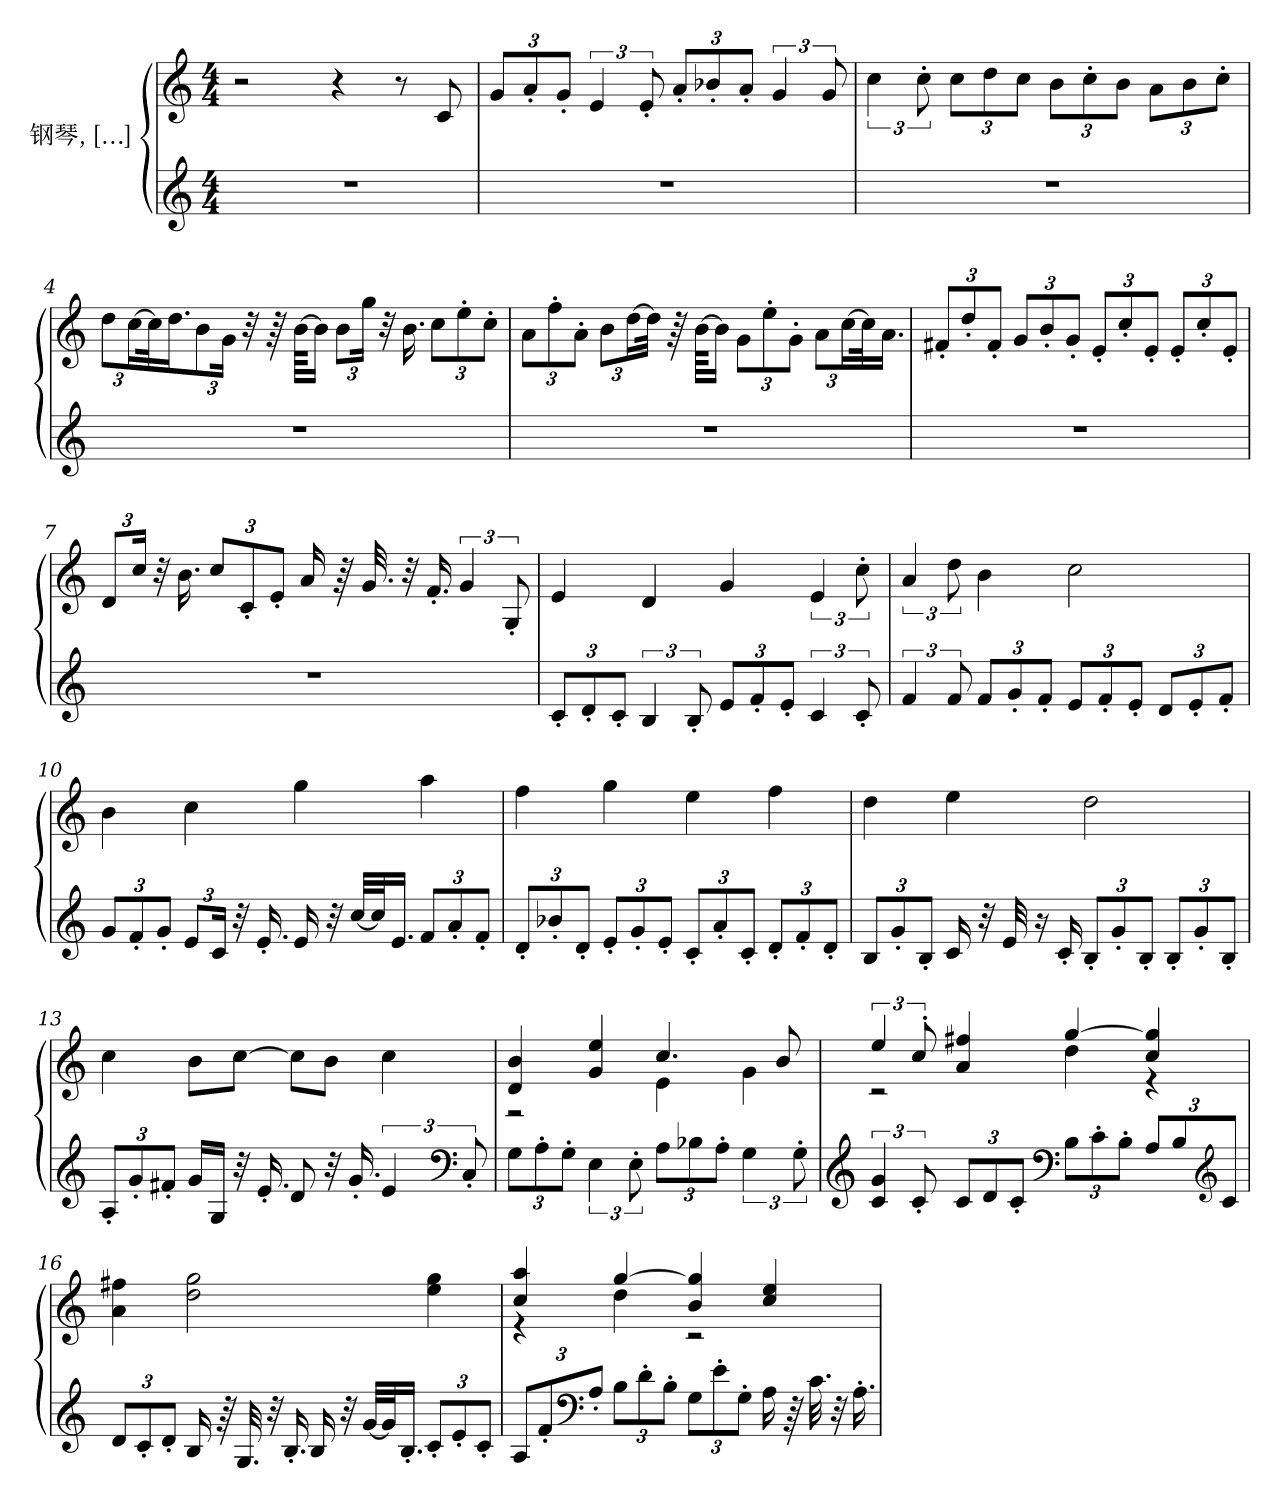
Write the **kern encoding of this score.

**kern	**kern
*part1	*part1
*staff2	*staff1
*I"钢琴, [...]	*
*clefG2	*clefG2
*k[]	*k[]
*M4/4	*M4/4
*MM145	*MM145
=1	=1
1r	2r
.	4r
.	8r
.	8c/
=2	=2
*	*Xbrackettup
1r	12g/L
.	12a'/
.	12g'/J
*	*brackettup
.	6e/
.	12e'/
*	*Xbrackettup
.	12a'/L
.	12b-X'/
.	12a'/J
*	*brackettup
.	6g/
.	12g/
=3	=3
1r	6cc\
.	12cc'\
*	*Xbrackettup
.	12cc\L
.	12dd\
.	12cc\J
.	12b\L
.	12cc'\
.	12b\J
.	12a\L
.	12b\
.	12cc'\J
!!LO:LB:g=z
=4	=4
1r	12dd\L
.	[24cc\L
.	32cc\K]
.	16.dd\J
.	12b\
.	24g\Jk
.	32r
.	64r
.	[64b\KKLL
.	16b\JJ]
.	12b\L
.	24gg\Jk
.	32r
.	16.b\
.	12cc\L
.	12ee'\
.	12cc'\J
=5	=5
1r	12a\L
.	12ff'\
.	12a'\J
.	12b\L
.	[24dd\L
.	32dd\JJk]
.	64r
.	[64b\KKLL
.	16b\JJ]
.	12g\L
.	12ee'\
.	12g'\J
.	12a\L
.	[24cc\L
.	32cc\K]
.	16.a\JJ
=6	=6
1r	12f#X'/L
.	12dd'/
.	12f#'/J
.	12g/L
.	12b'/
.	12g'/J
.	12e'/L
.	12cc'/
.	12e'/J
.	12e'/L
.	12cc'/
.	12e'/J
!!LO:LB:g=z
=7	=7
1r	12d/L
.	24cc/Jk
.	32r
.	16.b\
.	12cc/L
.	12c'/
.	12e'/J
.	16a/
.	64r
.	32.g/
.	32r
.	16.f'/
*	*brackettup
.	6g/
.	12G'/
=8	=8
*Xbrackettup	*
12c'/L	4e/
12d'/	.
12c'/J	.
*brackettup	*
6B/	4d/
12B'/	.
*Xbrackettup	*
12e/L	4g/
12f'/	.
12e'/J	.
*brackettup	*
6c/	6e/
12c'/	12cc'\
=9	=9
6f/	6a/
12f/	12dd\
*Xbrackettup	*
12f/L	4b\
12g'/	.
12f'/J	.
12e/L	2cc\
12f'/	.
12e'/J	.
12d/L	.
12e'/	.
12f'/J	.
!!LO:LB:g=z
=10	=10
12g/L	4b\
12f'/	.
12g'/J	.
12e/L	4cc\
24c/Jk	.
32r	.
16.e'/	.
16e/	4gg\
32r	.
[32cc/LLL	.
32cc/J]	.
16.e/JJ	.
12f/L	4aa\
12a'/	.
12f'/J	.
=11	=11
12d'/L	4ff\
12b-X'/	.
12d'/J	.
12e'/L	4gg\
12g'/	.
12e'/J	.
12c'/L	4ee\
12a'/	.
12c'/J	.
12d'/L	4ff\
12f'/	.
12d'/J	.
=12	=12
12B/L	4dd\
12g'/	.
12B'/J	.
16c/	4ee\
32r	.
32e/	.
16r	.
16c'/	.
12B'/L	2dd\
12g'/	.
12B'/J	.
12B'/L	.
12g'/	.
12B'/J	.
!!LO:LB:g=z
=13	=13
12A'/L	4cc\
12g'/	.
12f#X'/J	.
16g/LL	8b\L
16G/JJ	.
32r	[8cc\J
16.e'/	.
8d/	8cc\L]
32r	8b\J
16.g'/	.
*brackettup	*
6e/	4cc\
*clefF4	*
12C'/	.
=14	=14
*Xbrackettup	*
*	*^
12G\L	4d/ 4b/	2r
12A'\	.	.
12G'\J	.	.
*brackettup	*	*
6E\	4g/ 4ee/	.
12E'\	.	.
*Xbrackettup	*	*
12A\L	4.cc/	4e\
12B-X\	.	.
12A'\J	.	.
*brackettup	*	*
6G\	.	4g\
.	8b/	.
12G'\	.	.
=15	=15	=15
*clefG2	*	*
6c/ 6g/	6ee/	2r
12c'/	12cc'/	.
*Xbrackettup	*	*
12c/L	4a/ 4ff#X/	.
12d/	.	.
12c'/J	.	.
*clefF4	*	*
12B\L	[4gg/	4dd\
12c'\	.	.
12B'\J	.	.
12A/L	4cc/ 4gg/]	4r
12B/	.	.
*clefG2	*	*
12c/J	.	.
*	*v	*v
!!LO:LB:g=z
=16	=16
12d/L	4a\ 4ff#X\
12c'/	.
12d'/J	.
16B/	2dd\ 2gg\
64r	.
32.G/	.
32r	.
16.B'/	.
16B/	.
32r	.
[32g/LLL	.
32g/J]	.
16.B'/JJ	.
12c'/L	4ee\ 4gg\
12e'/	.
12c'/J	.
=17	=17
*	*^
12A/L	4cc/ 4aa/	4r
12f'/	.	.
*clefF4	*	*
12A'/J	.	.
12B\L	[4gg/	4dd\
12d'\	.	.
12B'\J	.	.
12G\L	4b/ 4gg/]	2r
12e'\	.	.
12G'\J	.	.
16A\	4cc/ 4ee/	.
64r	.	.
32.c\	.	.
32r	.	.
16.A'\	.	.
*	*v	*v
=	=
*-	*-
